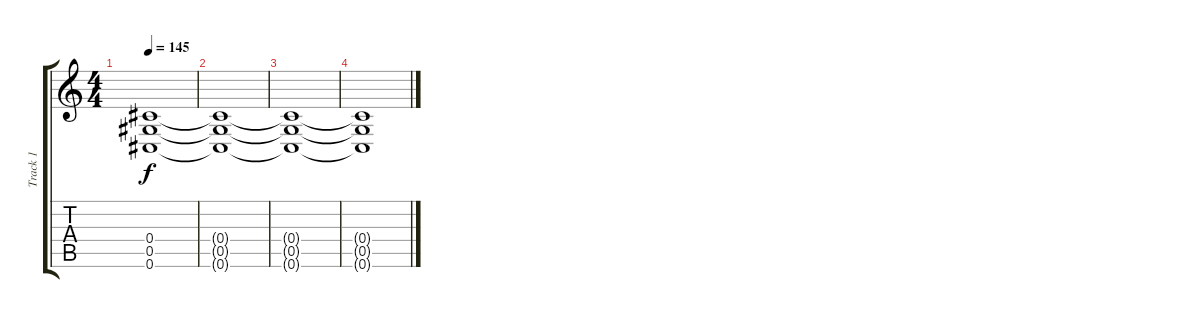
\track ("Track 1" "Track 1") {instrument overdrivenguitar}
\staff {score tabs}
\tuning (Eb4 Bb3 Gb3 Db3 Ab2 Db2) {hide}
\ts (4 4)
\tempo 145
\clef g2
\ks c
(0.4 0.5 0.6).1{dy f} |
(0.4{t} 0.5{t} 0.6{t}).1 |
(0.4{t} 0.5{t} 0.6{t}).1 |
(0.4{t} 0.5{t} 0.6{t}).1
